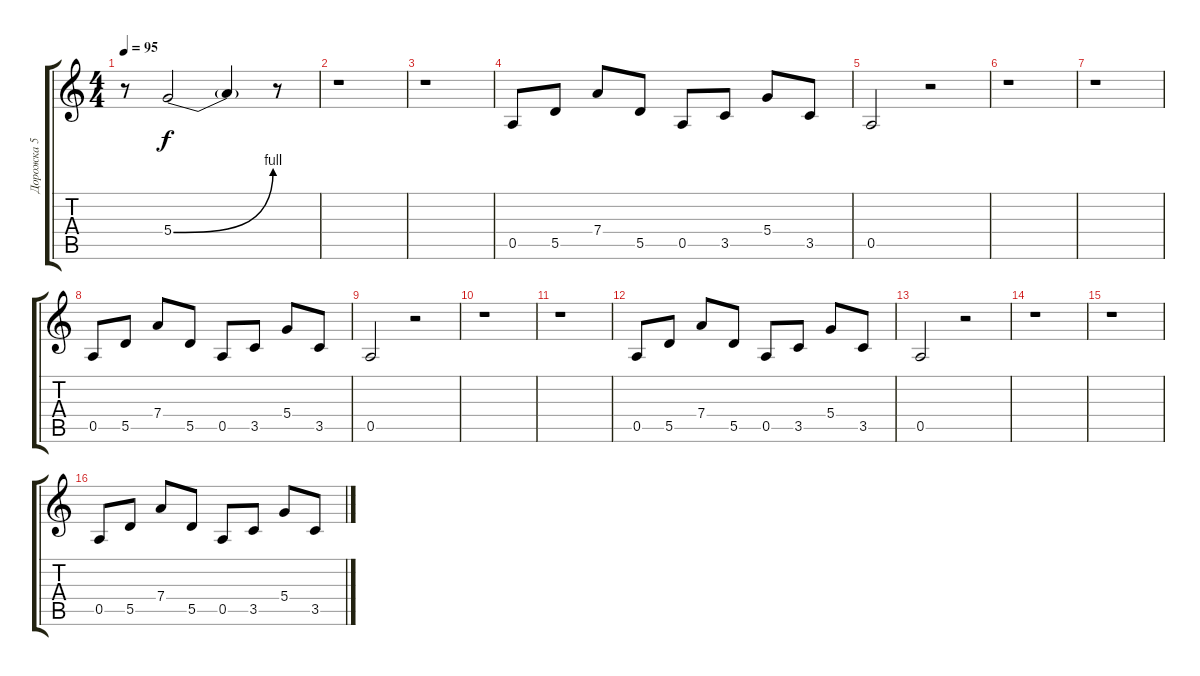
\track ("Дорожка 5" "Дорожка 5") {instrument electricguitarclean}
\staff {score tabs}
\tuning (E4 B3 G3 D3 A2 E2) {hide}
\ts (4 4)
\tempo 95
\clef g2
\ks c
r.8{dy f} 5.4{be (bend 0 0 60 4)}.2 5.4{t}.4 r.8 |
r.1 |
r.1 |
0.5.8 5.5.8 7.4.8 5.5.8 0.5.8 3.5.8 5.4.8 3.5.8 |
0.5.2 r.2 |
r.1 |
r.1 |
0.5.8 5.5.8 7.4.8 5.5.8 0.5.8 3.5.8 5.4.8 3.5.8 |
0.5.2 r.2 |
r.1 |
r.1 |
0.5.8 5.5.8 7.4.8 5.5.8 0.5.8 3.5.8 5.4.8 3.5.8 |
0.5.2 r.2 |
r.1 |
r.1 |
0.5.8 5.5.8 7.4.8 5.5.8 0.5.8 3.5.8 5.4.8 3.5.8
